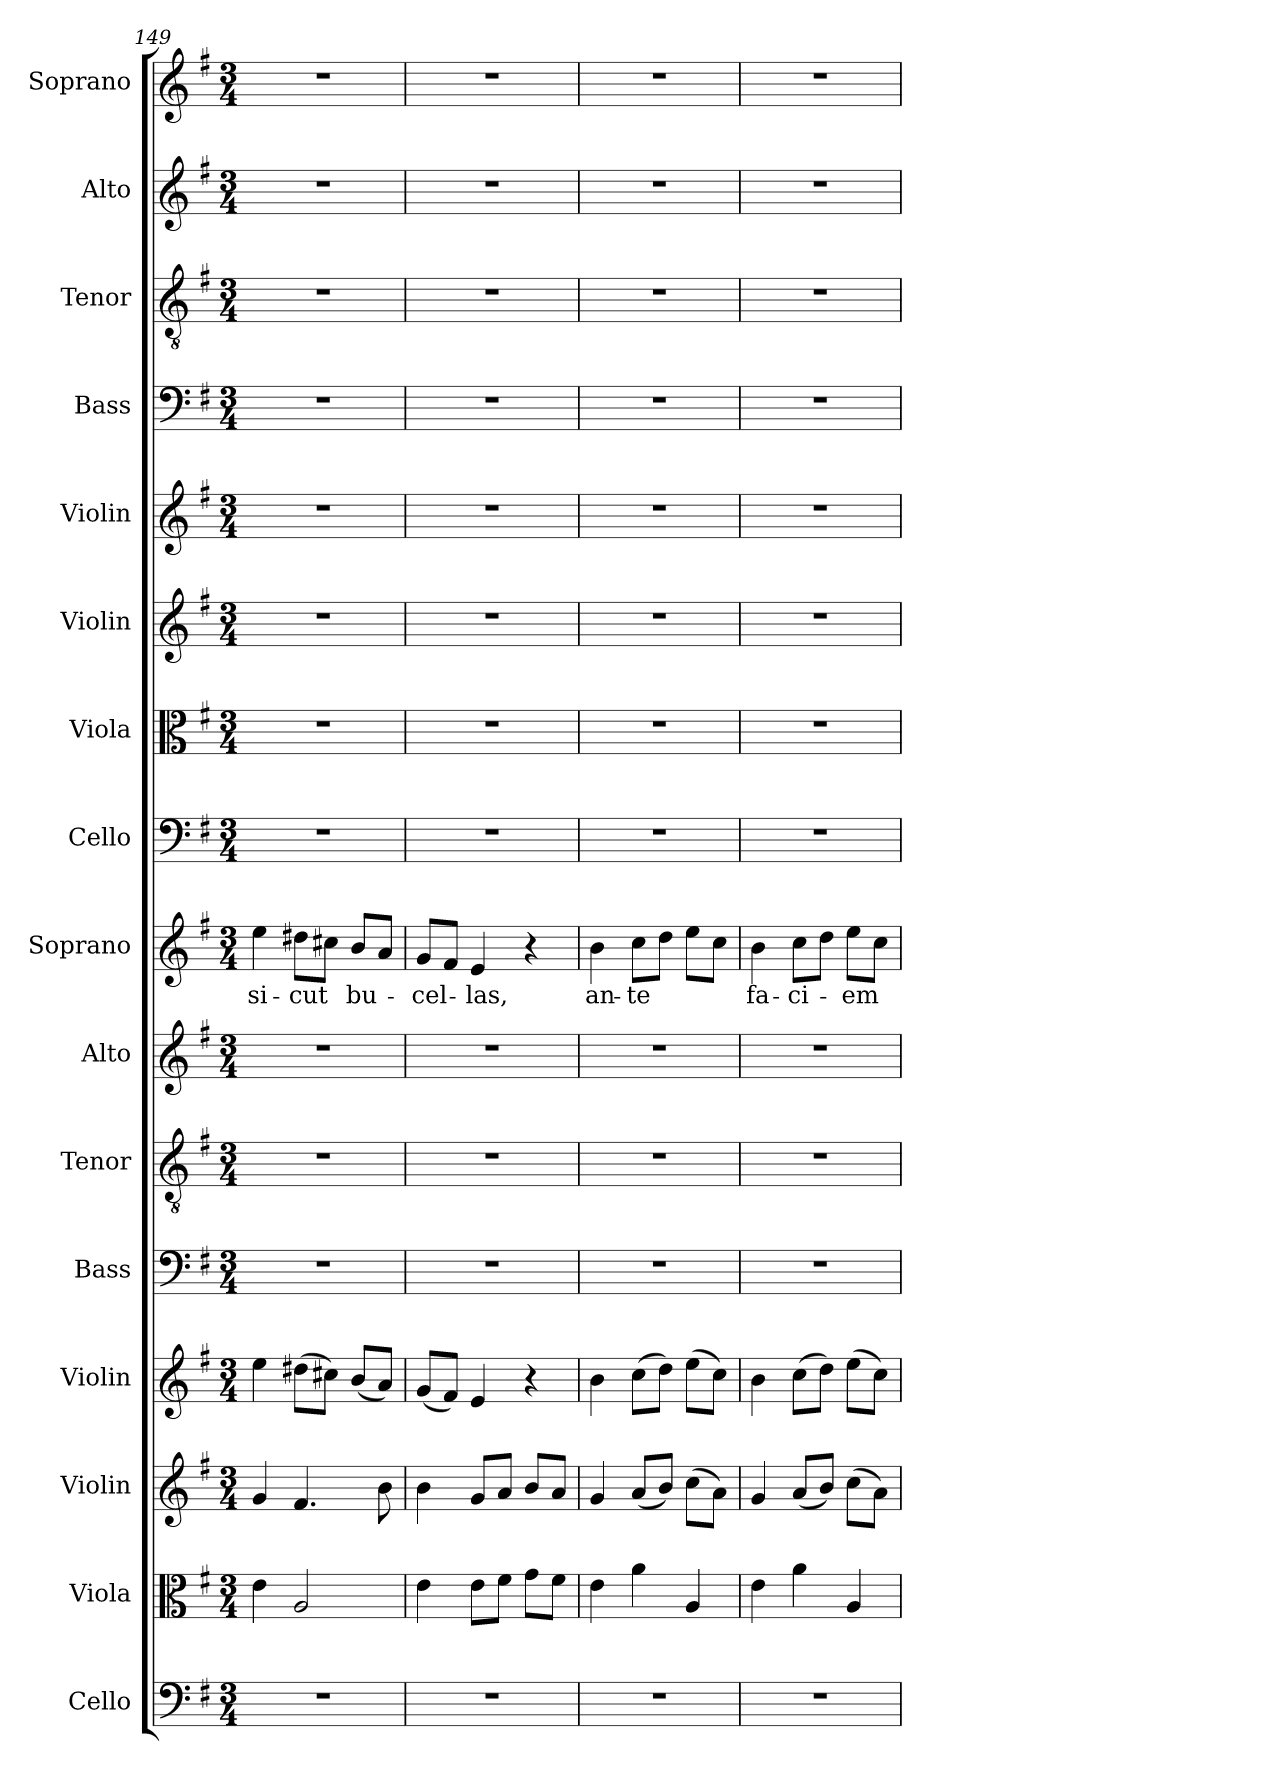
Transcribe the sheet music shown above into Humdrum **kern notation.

**kern	**kern	**kern	**kern	**kern	**kern	**kern	**kern	**text	**kern	**kern	**kern	**kern	**kern	**kern	**kern	**kern
*part16	*part15	*part14	*part13	*part12	*part11	*part10	*part9	*part9	*part8	*part7	*part6	*part5	*part4	*part3	*part2	*part1
*staff16	*staff15	*staff14	*staff13	*staff12	*staff11	*staff10	*staff9	*staff9	*staff8	*staff7	*staff6	*staff5	*staff4	*staff3	*staff2	*staff1
*I"Cello	*I"Viola	*I"Violin	*I"Violin	*I"Bass	*I"Tenor	*I"Alto	*I"Soprano	*	*I"Cello	*I"Viola	*I"Violin	*I"Violin	*I"Bass	*I"Tenor	*I"Alto	*I"Soprano
*	*I'Vla.	*I'Vln.	*I'Vln.	*I'B	*I'T	*I'A	*I'S	*	*	*I'Vla.	*I'Vln.	*I'Vln.	*I'B	*I'T	*I'A	*I'S
*clefF4	*clefC3	*clefG2	*clefG2	*clefF4	*clefGv2	*clefG2	*clefG2	*	*clefF4	*clefC3	*clefG2	*clefG2	*clefF4	*clefGv2	*clefG2	*clefG2
*k[f#]	*k[f#]	*k[f#]	*k[f#]	*k[f#]	*k[f#]	*k[f#]	*k[f#]	*	*k[f#]	*k[f#]	*k[f#]	*k[f#]	*k[f#]	*k[f#]	*k[f#]	*k[f#]
*e:	*e:	*e:	*e:	*e:	*e:	*e:	*e:	*	*e:	*e:	*e:	*e:	*e:	*e:	*e:	*e:
*M3/4	*M3/4	*M3/4	*M3/4	*M3/4	*M3/4	*M3/4	*M3/4	*	*M3/4	*M3/4	*M3/4	*M3/4	*M3/4	*M3/4	*M3/4	*M3/4
=149	=149	=149	=149	=149	=149	=149	=149	=149	=149	=149	=149	=149	=149	=149	=149	=149
!	!	!	!	!	!	!	!	!LO:LY:b	!	!	!	!	!	!	!	!
2.r	4e\	4g/	4ee\	2.r	2.r	2.r	4ee\	si-	2.r	2.r	2.r	2.r	2.r	2.r	2.r	2.r
!	!	!	!	!	!	!	!	!LO:LY:b	!	!	!	!	!	!	!	!
.	2A/	4.f#/	(>8dd#X\L	.	.	.	8dd#X\L	-cut	.	.	.	.	.	.	.	.
.	.	.	8cc#X\J)	.	.	.	8cc#X\J	.	.	.	.	.	.	.	.	.
!	!	!	!	!	!	!	!	!LO:LY:b	!	!	!	!	!	!	!	!
.	.	.	(<8b/L	.	.	.	8b/L	bu-	.	.	.	.	.	.	.	.
.	.	8b\	8a/J)	.	.	.	8a/J	.	.	.	.	.	.	.	.	.
=150	=150	=150	=150	=150	=150	=150	=150	=150	=150	=150	=150	=150	=150	=150	=150	=150
!	!	!	!	!	!	!	!	!LO:LY:b	!	!	!	!	!	!	!	!
2.r	4e\	4b\	(<8g/L	2.r	2.r	2.r	8g/L	-cel-	2.r	2.r	2.r	2.r	2.r	2.r	2.r	2.r
.	.	.	8f#/J)	.	.	.	8f#/J	.	.	.	.	.	.	.	.	.
!	!	!	!	!	!	!	!	!LO:LY:b	!	!	!	!	!	!	!	!
.	8e\L	8g/L	4e/	.	.	.	4e/	-las,	.	.	.	.	.	.	.	.
.	8f#\J	8a/J	.	.	.	.	.	.	.	.	.	.	.	.	.	.
.	8g\L	8b/L	4r	.	.	.	4r	.	.	.	.	.	.	.	.	.
.	8f#\J	8a/J	.	.	.	.	.	.	.	.	.	.	.	.	.	.
=151	=151	=151	=151	=151	=151	=151	=151	=151	=151	=151	=151	=151	=151	=151	=151	=151
!	!	!	!	!	!	!	!	!LO:LY:b	!	!	!	!	!	!	!	!
2.r	4e\	4g/	4b\	2.r	2.r	2.r	4b\	an-	2.r	2.r	2.r	2.r	2.r	2.r	2.r	2.r
!	!	!	!	!	!	!	!	!LO:LY:b	!	!	!	!	!	!	!	!
.	4a\	(<8a/L	(>8cc\L	.	.	.	8cc\L	-te	.	.	.	.	.	.	.	.
.	.	8b/J)	8dd\J)	.	.	.	8dd\J	.	.	.	.	.	.	.	.	.
.	4A/	(>8cc\L	(>8ee\L	.	.	.	8ee\L	.	.	.	.	.	.	.	.	.
.	.	8a\J)	8cc\J)	.	.	.	8cc\J	.	.	.	.	.	.	.	.	.
=152	=152	=152	=152	=152	=152	=152	=152	=152	=152	=152	=152	=152	=152	=152	=152	=152
!	!	!	!	!	!	!	!	!LO:LY:b	!	!	!	!	!	!	!	!
2.r	4e\	4g/	4b\	2.r	2.r	2.r	4b\	fa-	2.r	2.r	2.r	2.r	2.r	2.r	2.r	2.r
!	!	!	!	!	!	!	!	!LO:LY:b	!	!	!	!	!	!	!	!
.	4a\	(<8a/L	(>8cc\L	.	.	.	8cc\L	-ci-	.	.	.	.	.	.	.	.
.	.	8b/J)	8dd\J)	.	.	.	8dd\J	.	.	.	.	.	.	.	.	.
!	!	!	!	!	!	!	!	!LO:LY:b	!	!	!	!	!	!	!	!
.	4A/	(>8cc\L	(>8ee\L	.	.	.	8ee\L	-em	.	.	.	.	.	.	.	.
.	.	8a\J)	8cc\J)	.	.	.	8cc\J	.	.	.	.	.	.	.	.	.
=	=	=	=	=	=	=	=	=	=	=	=	=	=	=	=	=
*-	*-	*-	*-	*-	*-	*-	*-	*-	*-	*-	*-	*-	*-	*-	*-	*-
